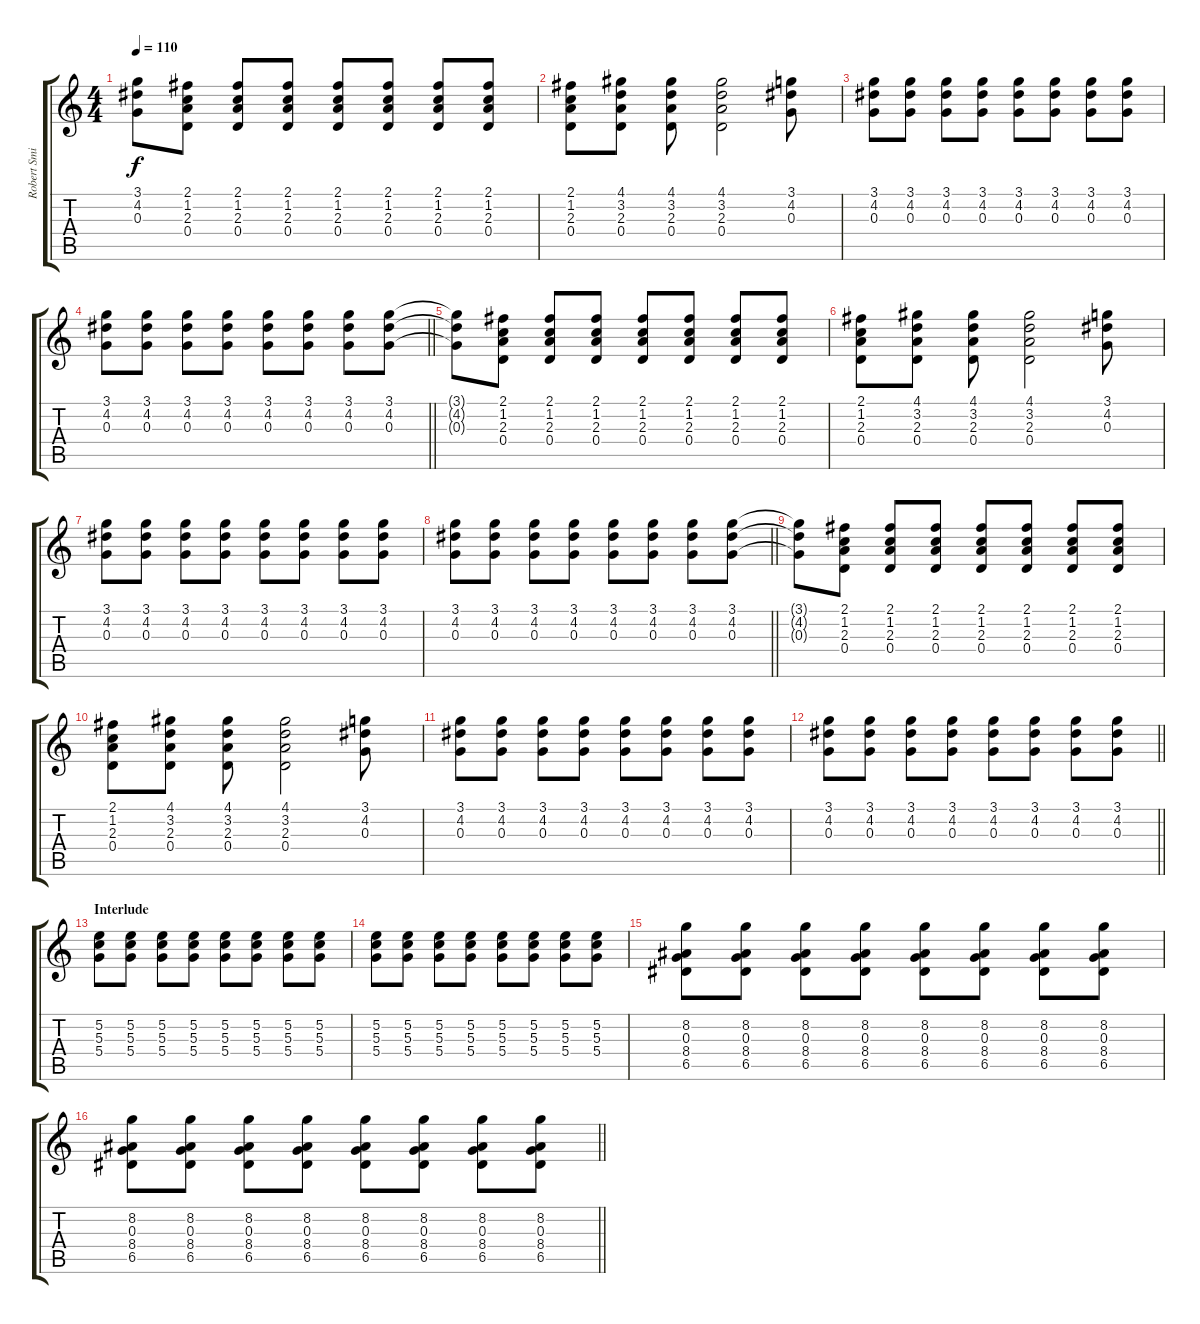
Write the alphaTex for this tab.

\track ("Robert Smith 1" "Robert Smi") {instrument electricguitarclean}
\staff {score tabs}
\tuning (E4 B3 G3 D3 A2 E2) {hide}
\ts (4 4)
\tempo 110
\clef g2
\ks c
(3.1{t} 4.2{t} 0.3{t}).8{dy f} (2.1 1.2 2.3 0.4).8 (2.1 1.2 2.3 0.4).8 (2.1 1.2 2.3 0.4).8 (2.1 1.2 2.3 0.4).8 (2.1 1.2 2.3 0.4).8 (2.1 1.2 2.3 0.4).8 (2.1 1.2 2.3 0.4).8 |
(2.1 1.2 2.3 0.4).8 (4.1 3.2 2.3 0.4).8 (4.1 3.2 2.3 0.4).8 (4.1 3.2 2.3 0.4).2 (3.1 4.2 0.3).8 |
(3.1 4.2 0.3).8 (3.1 4.2 0.3).8 (3.1 4.2 0.3).8 (3.1 4.2 0.3).8 (3.1 4.2 0.3).8 (3.1 4.2 0.3).8 (3.1 4.2 0.3).8 (3.1 4.2 0.3).8 |
\barLineRight lightlight
(3.1 4.2 0.3).8 (3.1 4.2 0.3).8 (3.1 4.2 0.3).8 (3.1 4.2 0.3).8 (3.1 4.2 0.3).8 (3.1 4.2 0.3).8 (3.1 4.2 0.3).8 (3.1 4.2 0.3).8 |
(3.1{t} 4.2{t} 0.3{t}).8 (2.1 1.2 2.3 0.4).8 (2.1 1.2 2.3 0.4).8 (2.1 1.2 2.3 0.4).8 (2.1 1.2 2.3 0.4).8 (2.1 1.2 2.3 0.4).8 (2.1 1.2 2.3 0.4).8 (2.1 1.2 2.3 0.4).8 |
(2.1 1.2 2.3 0.4).8 (4.1 3.2 2.3 0.4).8 (4.1 3.2 2.3 0.4).8 (4.1 3.2 2.3 0.4).2 (3.1 4.2 0.3).8 |
(3.1 4.2 0.3).8 (3.1 4.2 0.3).8 (3.1 4.2 0.3).8 (3.1 4.2 0.3).8 (3.1 4.2 0.3).8 (3.1 4.2 0.3).8 (3.1 4.2 0.3).8 (3.1 4.2 0.3).8 |
\barLineRight lightlight
(3.1 4.2 0.3).8 (3.1 4.2 0.3).8 (3.1 4.2 0.3).8 (3.1 4.2 0.3).8 (3.1 4.2 0.3).8 (3.1 4.2 0.3).8 (3.1 4.2 0.3).8 (3.1 4.2 0.3).8 |
(3.1{t} 4.2{t} 0.3{t}).8 (2.1 1.2 2.3 0.4).8 (2.1 1.2 2.3 0.4).8 (2.1 1.2 2.3 0.4).8 (2.1 1.2 2.3 0.4).8 (2.1 1.2 2.3 0.4).8 (2.1 1.2 2.3 0.4).8 (2.1 1.2 2.3 0.4).8 |
(2.1 1.2 2.3 0.4).8 (4.1 3.2 2.3 0.4).8 (4.1 3.2 2.3 0.4).8 (4.1 3.2 2.3 0.4).2 (3.1 4.2 0.3).8 |
(3.1 4.2 0.3).8 (3.1 4.2 0.3).8 (3.1 4.2 0.3).8 (3.1 4.2 0.3).8 (3.1 4.2 0.3).8 (3.1 4.2 0.3).8 (3.1 4.2 0.3).8 (3.1 4.2 0.3).8 |
\barLineRight lightlight
(3.1 4.2 0.3).8 (3.1 4.2 0.3).8 (3.1 4.2 0.3).8 (3.1 4.2 0.3).8 (3.1 4.2 0.3).8 (3.1 4.2 0.3).8 (3.1 4.2 0.3).8 (3.1 4.2 0.3).8 |
\section ("" "Interlude")
(5.2 5.3 5.4).8 (5.2 5.3 5.4).8 (5.2 5.3 5.4).8 (5.2 5.3 5.4).8 (5.2 5.3 5.4).8 (5.2 5.3 5.4).8 (5.2 5.3 5.4).8 (5.2 5.3 5.4).8 |
(5.2 5.3 5.4).8 (5.2 5.3 5.4).8 (5.2 5.3 5.4).8 (5.2 5.3 5.4).8 (5.2 5.3 5.4).8 (5.2 5.3 5.4).8 (5.2 5.3 5.4).8 (5.2 5.3 5.4).8 |
(8.2 0.3 8.4 6.5).8 (8.2 0.3 8.4 6.5).8 (8.2 0.3 8.4 6.5).8 (8.2 0.3 8.4 6.5).8 (8.2 0.3 8.4 6.5).8 (8.2 0.3 8.4 6.5).8 (8.2 0.3 8.4 6.5).8 (8.2 0.3 8.4 6.5).8 |
\barLineRight lightlight
(8.2 0.3 8.4 6.5).8 (8.2 0.3 8.4 6.5).8 (8.2 0.3 8.4 6.5).8 (8.2 0.3 8.4 6.5).8 (8.2 0.3 8.4 6.5).8 (8.2 0.3 8.4 6.5).8 (8.2 0.3 8.4 6.5).8 (8.2 0.3 8.4 6.5).8
